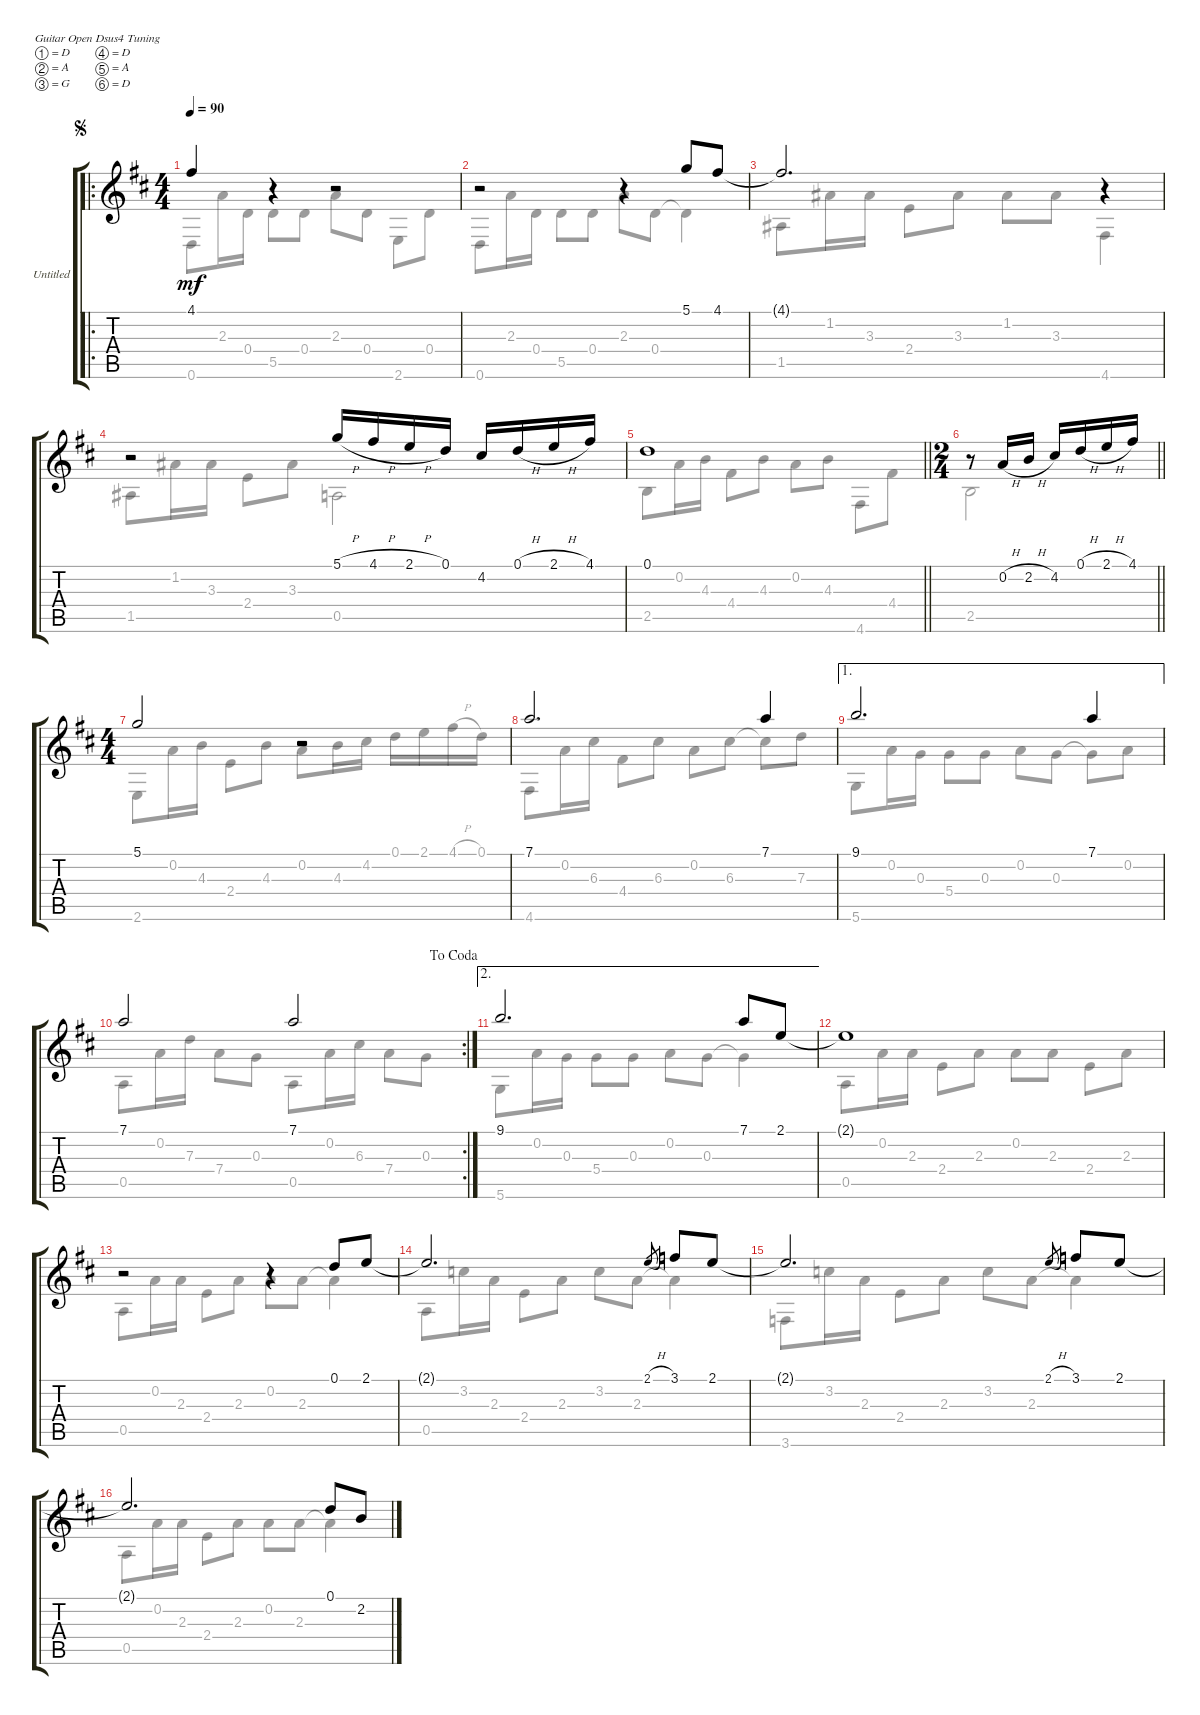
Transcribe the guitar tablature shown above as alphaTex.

\bracketExtendMode groupsimilarinstruments
\firstSystemTrackNameOrientation horizontal
\otherSystemsTrackNameOrientation horizontal
\track ("Untitled" "Untitled") {instrument acousticguitarsteel}
\staff {score tabs}
\tuning (D4 A3 G3 D3 A2 D2)
\voice
\ro
\ts (4 4)
\jump segno
\tempo 90
\clef g2
\ks d
4.1.4{dy mf} r.4 r.2 |
r.2 r.4 5.1.8 4.1.8 |
4.1{t}.2{d} r.4 |
r.2 5.1{h}.16 4.1{h}.16 2.1{h}.16 0.1.16 4.2.16 0.1{h}.16 2.1{h}.16 4.1.16 |
\barLineRight lightlight
0.1.1 |
\ts (2 4)
\barLineRight lightlight
r.8 0.2{h}.16 2.2{h}.16 4.2.16 0.1{h}.16 2.1{h}.16 4.1.16 |
\ts (4 4)
5.1.2 r.2 |
7.1.2{d} 7.1.4 |
\ae 1
9.1.2{d} 7.1.4 |
\rc 2
\jump dacoda
7.1.2 7.1.2 |
\ae 2
9.1.2{d} 7.1.8 2.1.8 |
2.1{t}.1 |
r.2 r.4 0.1.8 2.1.8 |
2.1{t}.2{d} 2.1{h}.8{gr} 3.1.8 2.1.8 |
2.1{t}.2{d} 2.1{h}.8{gr} 3.1.8 2.1.8 |
2.1{t}.2{d} 0.1.8 2.2.8
\voice
\clef g2
\ottava regular
\simile none
\ks d
0.6.8{dy mf} 2.3.16 0.4.16 5.5.8 0.4.8 2.3.8 0.4.8 2.6.8 0.4.8 |
0.6.8 2.3.16 0.4.16 5.5.8 0.4.8 2.3.8 0.4.8 0.4{t}.4 |
1.5.8 1.2.16 3.3.16 2.4.8 3.3.8 1.2.8 3.3.8 4.6.4 |
1.5.8 1.2.16 3.3.16 2.4.8 3.3.8 0.5.2 |
\barLineRight lightlight
2.5.8 0.2.16 4.3.16 4.4.8 4.3.8 0.2.8 4.3.8 4.6.8 4.4.8 |
\barLineRight lightlight
2.5.2 |
2.6.8 0.2.16 4.3.16 2.4.8 4.3.8 0.2.8 4.3.16 4.2.16 0.1.16 2.1.16 4.1{h}.16 0.1.16 |
4.6.8 0.2.16 6.3.16 4.4.8 6.3.8 0.2.8 6.3.8 6.3{t}.8 7.3.8 |
5.6.8 0.2.16 0.3.16 5.4.8 0.3.8 0.2.8 0.3.8 0.3{t}.8 0.2.8 |
0.5.8 0.2.16 7.3.16 7.4.8 0.3.8 0.5.8 0.2.16 6.3.16 7.4.8 0.3.8 |
5.6.8 0.2.16 0.3.16 5.4.8 0.3.8 0.2.8 0.3.8 0.3{t}.4 |
0.5.8 0.2.16 2.3.16 2.4.8 2.3.8 0.2.8 2.3.8 2.4.8 2.3.8 |
0.5.8 0.2.16 2.3.16 2.4.8 2.3.8 0.2.8 2.3.8 2.3{t}.4 |
0.5.8 3.2.16 2.3.16 2.4.8 2.3.8 3.2.8 2.3.8 2.3{t}.4 |
3.6.8 3.2.16 2.3.16 2.4.8 2.3.8 3.2.8 2.3.8 2.3{t}.4 |
0.5.8 0.2.16 2.3.16 2.4.8 2.3.8 0.2.8 2.3.8 2.3{t}.4
